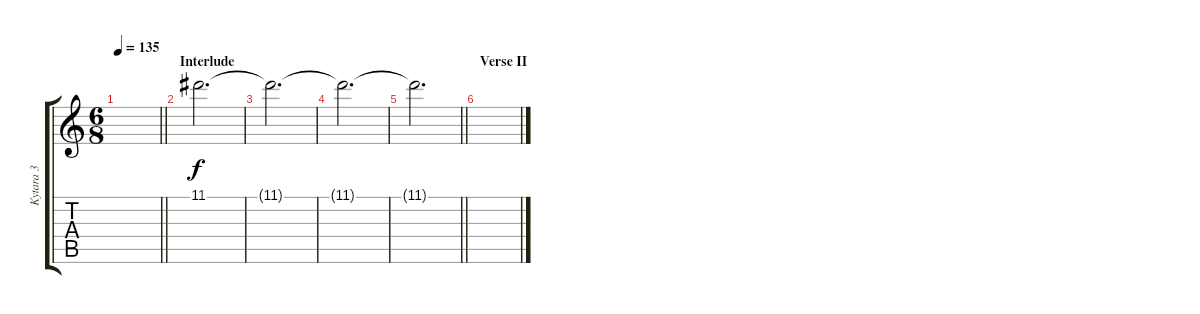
\track ("Kytara 3" "Kytara 3") {instrument electricguitarjazz}
\staff {score tabs}
\tuning (E4 B3 G3 D3 A2 E2) {hide}
\ts (6 8)
\tempo 135
\clef g2
\barLineRight lightlight
\ks c
|
\section ("" "Interlude")
11.1.2{d} |
11.1{t}.2{d} |
11.1{t}.2{d} |
\barLineRight lightlight
11.1{t}.2{d} |
\section ("" "Verse II")
